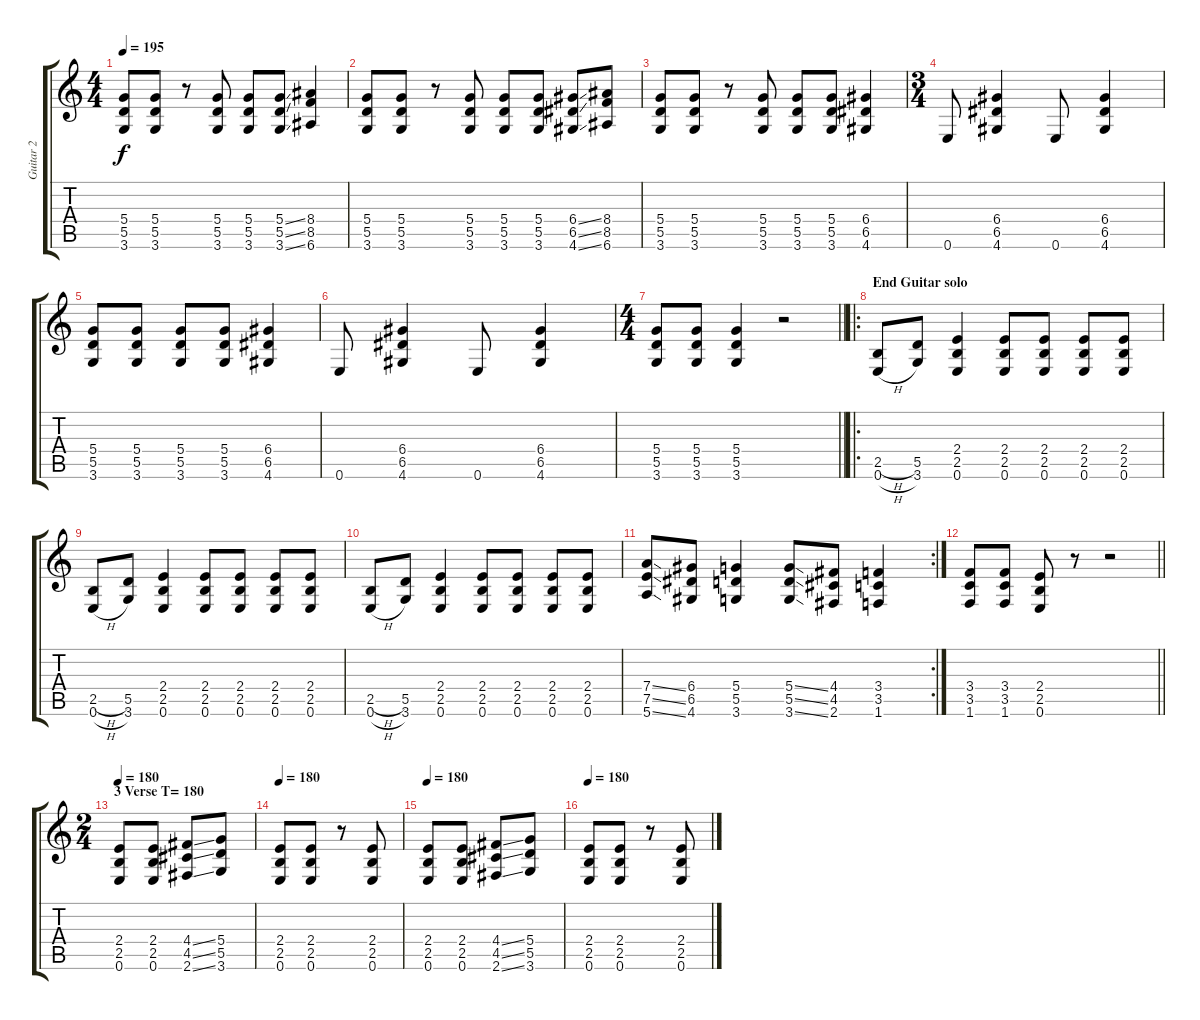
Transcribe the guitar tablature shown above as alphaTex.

\track ("Guitar 2" "Guitar 2") {instrument distortionguitar}
\staff {score tabs}
\tuning (E4 B3 G3 D3 A2 E2) {hide}
\ts (4 4)
\tempo 195
\clef g2
\ks c
(5.4 5.5 3.6).8{dy f} (5.4 5.5 3.6).8 r.8 (5.4 5.5 3.6).8 (5.4 5.5 3.6).8 (5.4{ss} 5.5{ss} 3.6{ss}).8 (8.4 8.5 6.6).4 |
(5.4 5.5 3.6).8 (5.4 5.5 3.6).8 r.8 (5.4 5.5 3.6).8 (5.4 5.5 3.6).8 (5.4 5.5 3.6).8 (6.4{ss} 6.5{ss} 4.6{ss}).8 (8.4 8.5 6.6).8 |
(5.4 5.5 3.6).8 (5.4 5.5 3.6).8 r.8 (5.4 5.5 3.6).8 (5.4 5.5 3.6).8 (5.4 5.5 3.6).8 (6.4 6.5 4.6).4 |
\ts (3 4)
0.6.8 (6.4 6.5 4.6).4 0.6.8 (6.4 6.5 4.6).4 |
(5.4 5.5 3.6).8 (5.4 5.5 3.6).8 (5.4 5.5 3.6).8 (5.4 5.5 3.6).8 (6.4 6.5 4.6).4 |
0.6.8 (6.4 6.5 4.6).4 0.6.8 (6.4 6.5 4.6).4 |
\ts (4 4)
\barLineRight lightlight
(5.4 5.5 3.6).8 (5.4 5.5 3.6).8 (5.4 5.5 3.6).4 r.2 |
\ro
\section ("" "End Guitar solo")
(2.5{h} 0.6{h}).8 (5.5 3.6).8 (2.4 2.5 0.6).4 (2.4 2.5 0.6).8 (2.4 2.5 0.6).8 (2.4 2.5 0.6).8 (2.4 2.5 0.6).8 |
(2.5{h} 0.6{h}).8 (5.5 3.6).8 (2.4 2.5 0.6).4 (2.4 2.5 0.6).8 (2.4 2.5 0.6).8 (2.4 2.5 0.6).8 (2.4 2.5 0.6).8 |
(2.5{h} 0.6{h}).8 (5.5 3.6).8 (2.4 2.5 0.6).4 (2.4 2.5 0.6).8 (2.4 2.5 0.6).8 (2.4 2.5 0.6).8 (2.4 2.5 0.6).8 |
\rc 2
(7.4{ss} 7.5{ss} 5.6{ss}).8 (6.4 6.5 4.6).8 (5.4 5.5 3.6).4 (5.4{ss} 5.5{ss} 3.6{ss}).8 (4.4 4.5 2.6).8 (3.4 3.5 1.6).4 |
\barLineRight lightlight
(3.4 3.5 1.6).8 (3.4 3.5 1.6).8 (2.4 2.5 0.6).8 r.8 r.2 |
\ts (2 4)
\section ("" "3 Verse T= 180")
\tempo 180
(2.4 2.5 0.6).8 (2.4 2.5 0.6).8 (4.4{ss} 4.5{ss} 2.6{ss}).8 (5.4 5.5 3.6).8 |
\tempo 180
(2.4 2.5 0.6).8 (2.4 2.5 0.6).8 r.8 (2.4 2.5 0.6).8 |
\tempo 180
(2.4 2.5 0.6).8 (2.4 2.5 0.6).8 (4.4{ss} 4.5{ss} 2.6{ss}).8 (5.4 5.5 3.6).8 |
\tempo 180
(2.4 2.5 0.6).8 (2.4 2.5 0.6).8 r.8 (2.4 2.5 0.6).8
